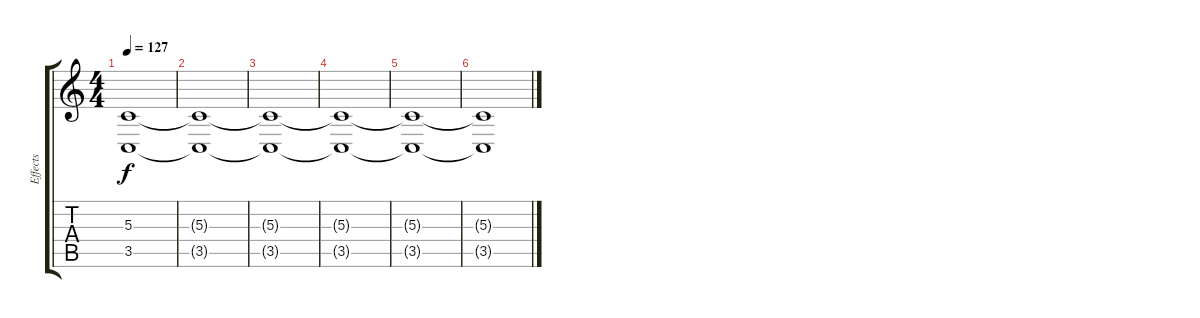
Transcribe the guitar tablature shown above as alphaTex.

\track ("Effects" "Effects") {instrument helicopter}
\staff {score tabs}
\tuning (E4 B3 G3 D3 A2 E2) {hide}
\ts (4 4)
\tempo 127
\clef g2
\ks c
(5.3{t} 3.5{t}).1{dy f} |
(5.3{t} 3.5{t}).1 |
(5.3{t} 3.5{t}).1 |
(5.3{t} 3.5{t}).1{volume 0} |
(5.3{t} 3.5{t}).1 |
(5.3{t} 3.5{t}).1
